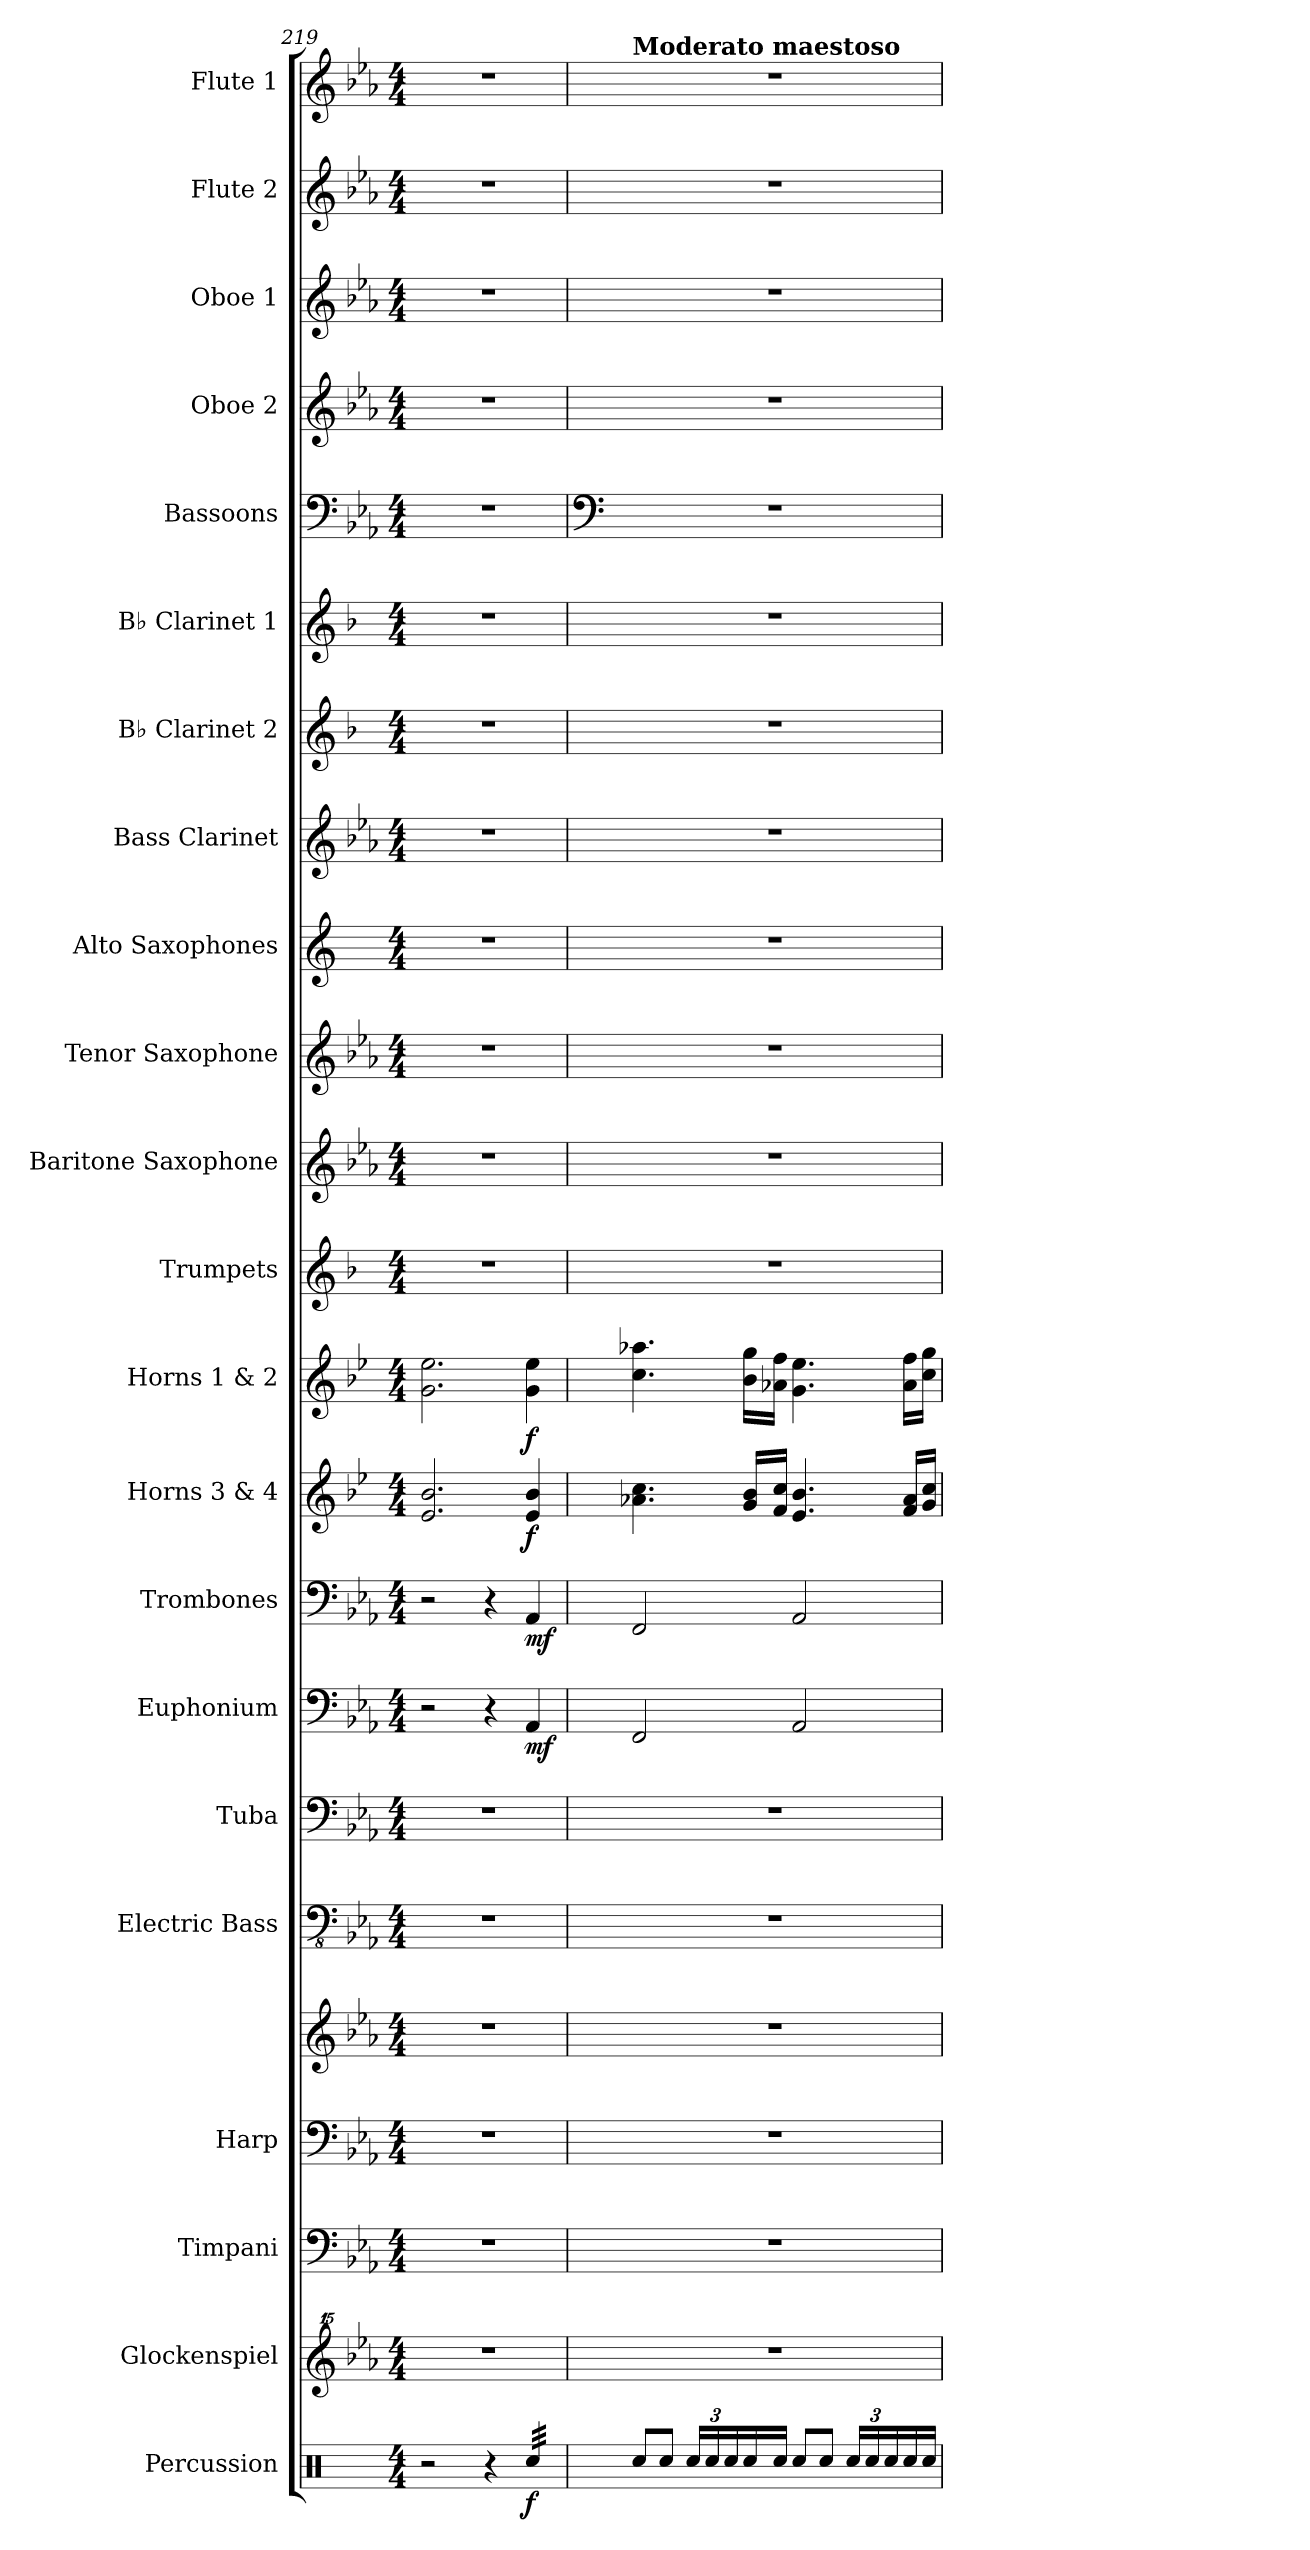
**kern	**dynam	**kern	**kern	**kern	**kern	**kern	**kern	**kern	**dynam	**kern	**dynam	**kern	**dynam	**kern	**dynam	**kern	**kern	**kern	**kern	**kern	**kern	**kern	**kern	**kern	**kern	**kern	**kern
*part22	*part22	*part21	*part20	*part19	*part19	*part18	*part17	*part16	*part16	*part15	*part15	*part14	*part14	*part13	*part13	*part12	*part11	*part10	*part9	*part8	*part7	*part6	*part5	*part4	*part3	*part2	*part1
*staff23	*staff23	*staff22	*staff21	*staff20	*staff19	*staff18	*staff17	*staff16	*staff16	*staff15	*staff15	*staff14	*staff14	*staff13	*staff13	*staff12	*staff11	*staff10	*staff9	*staff8	*staff7	*staff6	*staff5	*staff4	*staff3	*staff2	*staff1
*I"Percussion	*	*I"Glockenspiel	*I"Timpani	*I"Harp	*	*I"Electric Bass	*I"Tuba	*I"Euphonium	*	*I"Trombones	*	*I"Horns 3 &amp; 4	*	*I"Horns 1 &amp; 2	*	*I"Trumpets	*I"Baritone Saxophone	*I"Tenor Saxophone	*I"Alto Saxophones	*I"Bass Clarinet	*I"B♭ Clarinet 2	*I"B♭ Clarinet 1	*I"Bassoons	*I"Oboe 2	*I"Oboe 1	*I"Flute 2	*I"Flute 1
*I'Perc.	*	*I'Glk.	*I'Timp.	*I'Hrp.	*	*I'El. B.	*I'Tba.	*I'Euph.	*	*I'Tbns.	*	*I'Hns. 3/4	*	*I'Hns. 1/2	*	*I'Tpts.	*I'Bar. Sax.	*I'T. Sax.	*I'A. Saxes.	*I'B. Cl.	*I'B♭ Cl. 2	*I'B♭ Cl. 1	*I'Bsns.	*I'Ob. 2	*I'Ob. 1	*I'Fl. 2	*I'Fl. 1
*clefX	*	*clefG^^2	*clefF4	*clefF4	*clefG2	*clefFv4	*clefF4	*clefF4	*	*clefF4	*	*clefG2	*	*clefG2	*	*clefG2	*clefG2	*clefG2	*clefG2	*clefG2	*clefG2	*clefG2	*clefF4	*clefG2	*clefG2	*clefG2	*clefG2
*	*	*	*	*	*	*	*	*	*	*	*	*ITrd4c7	*	*ITrd4c7	*	*ITrd1c2	*ITrd12c21	*ITrd8c14	*ITrd5c9	*ITrd8c14	*ITrd1c2	*ITrd1c2	*	*	*	*	*
*k[]	*	*k[b-e-a-]	*k[b-e-a-]	*k[b-e-a-]	*k[b-e-a-]	*k[b-e-a-]	*k[b-e-a-]	*k[b-e-a-]	*	*k[b-e-a-]	*	*k[b-e-a-]	*	*k[b-e-a-]	*	*k[b-e-a-]	*k[b-e-a-]	*k[b-e-a-]	*k[b-e-a-]	*k[b-e-a-]	*k[b-e-a-]	*k[b-e-a-]	*k[b-e-a-]	*k[b-e-a-]	*k[b-e-a-]	*k[b-e-a-]	*k[b-e-a-]
*M4/4	*	*M4/4	*M4/4	*M4/4	*M4/4	*M4/4	*M4/4	*M4/4	*	*M4/4	*	*M4/4	*	*M4/4	*	*M4/4	*M4/4	*M4/4	*M4/4	*M4/4	*M4/4	*M4/4	*M4/4	*M4/4	*M4/4	*M4/4	*M4/4
=219	=219	=219	=219	=219	=219	=219	=219	=219	=219	=219	=219	=219	=219	=219	=219	=219	=219	=219	=219	=219	=219	=219	=219	=219	=219	=219	=219
2r	.	1r	1r	1r	1r	1r	1r	2r	.	2r	.	2.A-/ 2.e-/	.	2.c\ 2.a-\	.	1r	1r	1r	1r	1r	1r	1r	1r	1r	1r	1r	1r
4r	.	.	.	.	.	.	.	4r	.	4r	.	.	.	.	.	.	.	.	.	.	.	.	.	.	.	.	.
!	!LO:DY:b	!	!	!	!	!	!	!	!LO:DY:b	!	!LO:DY:b	!	!LO:DY:b	!	!LO:DY:b	!	!	!	!	!	!	!	!	!	!	!	!
*tremolo	*	*	*	*	*	*	*	*	*	*	*	*	*	*	*	*	*	*	*	*	*	*	*	*	*	*	*
32Rcc/LLL	f	.	.	.	.	.	.	4AA-/	mf	4AA-/	mf	4A-/ 4e-/	f	4c\ 4a-\	f	.	.	.	.	.	.	.	.	.	.	.	.
32Rcc/	.	.	.	.	.	.	.	.	.	.	.	.	.	.	.	.	.	.	.	.	.	.	.	.	.	.	.
32Rcc/	.	.	.	.	.	.	.	.	.	.	.	.	.	.	.	.	.	.	.	.	.	.	.	.	.	.	.
32Rcc/	.	.	.	.	.	.	.	.	.	.	.	.	.	.	.	.	.	.	.	.	.	.	.	.	.	.	.
32Rcc/	.	.	.	.	.	.	.	.	.	.	.	.	.	.	.	.	.	.	.	.	.	.	.	.	.	.	.
32Rcc/	.	.	.	.	.	.	.	.	.	.	.	.	.	.	.	.	.	.	.	.	.	.	.	.	.	.	.
32Rcc/	.	.	.	.	.	.	.	.	.	.	.	.	.	.	.	.	.	.	.	.	.	.	.	.	.	.	.
32Rcc/JJJ	.	.	.	.	.	.	.	.	.	.	.	.	.	.	.	.	.	.	.	.	.	.	.	.	.	.	.
*Xtremolo	*	*	*	*	*	*	*	*	*	*	*	*	*	*	*	*	*	*	*	*	*	*	*	*	*	*	*
=220	=220	=220	=220	=220	=220	=220	=220	=220	=220	=220	=220	=220	=220	=220	=220	=220	=220	=220	=220	=220	=220	=220	=220	=220	=220	=220	=220
!!LO:REH:place=s1:a:B:fs=14:t=I
*	*	*	*	*	*	*	*	*	*	*	*	*	*	*	*	*	*	*	*	*	*	*	*clefF4	*	*	*	*
*	*	*	*	*	*	*	*	*	*	*	*	*	*	*	*	*	*	*	*	*	*	*	*	*	*	*	*MM110
!	!	!	!	!	!	!	!	!	!	!	!	!	!	!	!	!	!	!	!	!	!	!	!	!	!	!	!LO:TX:a:B:t=Moderato maestoso
8Rcc/L	.	1r	1r	1r	1r	1r	1r	2FF/	.	2FF/	.	4.d-X\ 4.f\	.	4.f\ 4.dd-X\	.	1r	1r	1r	1r	1r	1r	1r	1r	1r	1r	1r	1r
8Rcc/J	.	.	.	.	.	.	.	.	.	.	.	.	.	.	.	.	.	.	.	.	.	.	.	.	.	.	.
*Xbrackettup	*	*	*	*	*	*	*	*	*	*	*	*	*	*	*	*	*	*	*	*	*	*	*	*	*	*	*
24Rcc/LL	.	.	.	.	.	.	.	.	.	.	.	.	.	.	.	.	.	.	.	.	.	.	.	.	.	.	.
24Rcc/	.	.	.	.	.	.	.	.	.	.	.	.	.	.	.	.	.	.	.	.	.	.	.	.	.	.	.
24Rcc/	.	.	.	.	.	.	.	.	.	.	.	.	.	.	.	.	.	.	.	.	.	.	.	.	.	.	.
16Rcc/	.	.	.	.	.	.	.	.	.	.	.	16c/ 16e-/LL	.	16e-\ 16cc\LL	.	.	.	.	.	.	.	.	.	.	.	.	.
16Rcc/JJ	.	.	.	.	.	.	.	.	.	.	.	16B-/ 16f/JJ	.	16d-X\ 16b-\JJ	.	.	.	.	.	.	.	.	.	.	.	.	.
8Rcc/L	.	.	.	.	.	.	.	2AA-/	.	2AA-/	.	4.A-/ 4.e-/	.	4.c\ 4.a-\	.	.	.	.	.	.	.	.	.	.	.	.	.
8Rcc/J	.	.	.	.	.	.	.	.	.	.	.	.	.	.	.	.	.	.	.	.	.	.	.	.	.	.	.
24Rcc/LL	.	.	.	.	.	.	.	.	.	.	.	.	.	.	.	.	.	.	.	.	.	.	.	.	.	.	.
24Rcc/	.	.	.	.	.	.	.	.	.	.	.	.	.	.	.	.	.	.	.	.	.	.	.	.	.	.	.
24Rcc/	.	.	.	.	.	.	.	.	.	.	.	.	.	.	.	.	.	.	.	.	.	.	.	.	.	.	.
16Rcc/	.	.	.	.	.	.	.	.	.	.	.	16B-/ 16d-/LL	.	16d-\ 16b-\LL	.	.	.	.	.	.	.	.	.	.	.	.	.
16Rcc/JJ	.	.	.	.	.	.	.	.	.	.	.	16c/ 16f/JJ	.	16f\ 16cc\JJ	.	.	.	.	.	.	.	.	.	.	.	.	.
=	=	=	=	=	=	=	=	=	=	=	=	=	=	=	=	=	=	=	=	=	=	=	=	=	=	=	=
*-	*-	*-	*-	*-	*-	*-	*-	*-	*-	*-	*-	*-	*-	*-	*-	*-	*-	*-	*-	*-	*-	*-	*-	*-	*-	*-	*-
